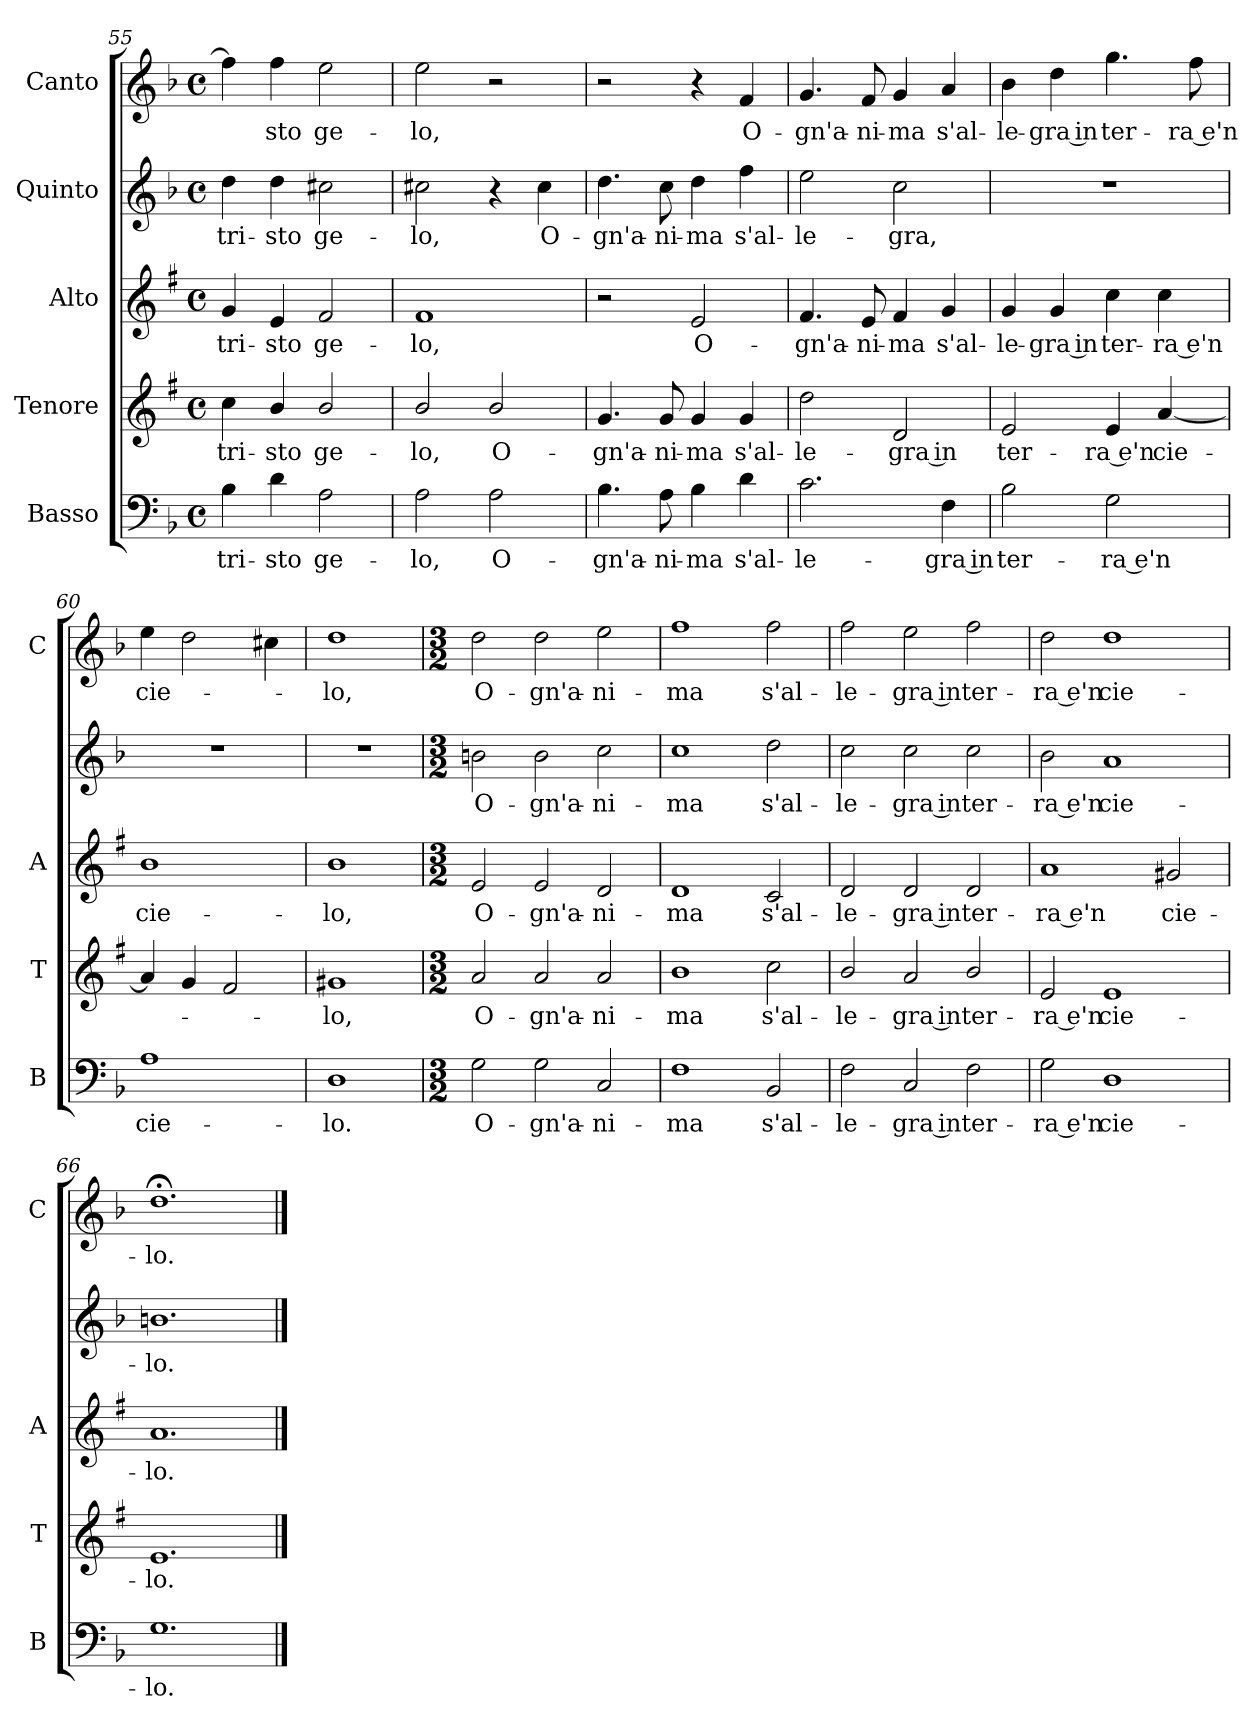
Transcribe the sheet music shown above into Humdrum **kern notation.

**kern	**text	**kern	**text	**kern	**text	**kern	**text	**kern	**text
*part5	*part5	*part4	*part4	*part3	*part3	*part2	*part2	*part1	*part1
*staff5	*staff5	*staff4	*staff4	*staff3	*staff3	*staff2	*staff2	*staff1	*staff1
*I"Basso	*	*I"Tenore	*	*I"Alto	*	*I"Quinto	*	*I"Canto	*
*I'B	*	*I'T	*	*I'A	*	*	*	*I'C	*
*clefF4	*	*clefG2	*	*clefG2	*	*clefG2	*	*clefG2	*
*	*	*ITrd1c2	*	*ITrd1c2	*	*	*	*	*
*k[b-]	*	*k[b-]	*	*k[b-]	*	*k[b-]	*	*k[b-]	*
*F:	*	*F:	*	*F:	*	*F:	*	*F:	*
*M4/4	*	*M4/4	*	*M4/4	*	*M4/4	*	*M4/4	*
*met(c)	*	*met(c)	*	*met(c)	*	*met(c)	*	*met(c)	*
=55	=55	=55	=55	=55	=55	=55	=55	=55	=55
!	!LO:LY:b	!	!LO:LY:b	!	!LO:LY:b	!	!LO:LY:b	!	!
4B-\	tri-	4b-\	tri-	4f/	tri-	4dd\	tri-	4ff\]	.
!	!LO:LY:b	!	!LO:LY:b	!	!LO:LY:b	!	!LO:LY:b	!	!LO:LY:b
4d\	-sto	4a/	-sto	4d/	-sto	4dd\	-sto	4ff\	-sto
!	!LO:LY:b	!	!LO:LY:b	!	!LO:LY:b	!	!LO:LY:b	!	!LO:LY:b
2A\	ge-	2a/	ge-	2e/	ge-	2cc#X\	ge-	2ee\	ge-
!!LO:LB:g=z
=56	=56	=56	=56	=56	=56	=56	=56	=56	=56
!	!LO:LY:b	!	!LO:LY:b	!	!LO:LY:b	!	!LO:LY:b	!	!LO:LY:b
2A\	-lo,	2a/	-lo,	1e	-lo,	2cc#X\	-lo,	2ee\	-lo,
!	!LO:LY:b	!	!LO:LY:b	!	!	!	!	!	!
2A\	O-	2a/	O-	.	.	4r	.	2r	.
!	!	!	!	!	!	!	!LO:LY:b	!	!
.	.	.	.	.	.	4cc#\	O-	.	.
=57	=57	=57	=57	=57	=57	=57	=57	=57	=57
!	!LO:LY:b	!	!LO:LY:b	!	!	!	!LO:LY:b	!	!
4.B-\	-gn'a-	4.f/	-gn'a-	2r	.	4.dd\	-gn'a-	2r	.
!	!LO:LY:b	!	!LO:LY:b	!	!	!	!LO:LY:b	!	!
8A\	-ni-	8f/	-ni-	.	.	8cc\	-ni-	.	.
!	!LO:LY:b	!	!LO:LY:b	!	!LO:LY:b	!	!LO:LY:b	!	!
4B-\	-ma	4f/	-ma	2d/	O-	4dd\	-ma	4r	.
!	!LO:LY:b	!	!LO:LY:b	!	!	!	!LO:LY:b	!	!LO:LY:b
4d\	s'al-	4f/	s'al-	.	.	4ff\	s'al-	4f/	O-
=58	=58	=58	=58	=58	=58	=58	=58	=58	=58
!	!LO:LY:b	!	!LO:LY:b	!	!LO:LY:b	!	!LO:LY:b	!	!LO:LY:b
2.c\	-le-	2cc\	-le-	4.e/	-gn'a-	2ee\	-le-	4.g/	-gn'a-
!	!	!	!	!	!LO:LY:b	!	!	!	!LO:LY:b
.	.	.	.	8d/	-ni-	.	.	8f/	-ni-
!	!	!	!LO:LY:b	!	!LO:LY:b	!	!LO:LY:b	!	!LO:LY:b
.	.	2c/	-gra in	4e/	-ma	2cc\	-gra,	4g/	-ma
!	!LO:LY:b	!	!	!	!LO:LY:b	!	!	!	!LO:LY:b
4F\	-gra in	.	.	4f/	s'al-	.	.	4a/	s'al-
=59	=59	=59	=59	=59	=59	=59	=59	=59	=59
!	!LO:LY:b	!	!LO:LY:b	!	!LO:LY:b	!	!	!	!LO:LY:b
2B-\	ter-	2d/	ter-	4f/	-le-	1r	.	4b-\	-le-
!	!	!	!	!	!LO:LY:b	!	!	!	!LO:LY:b
.	.	.	.	4f/	-gra in	.	.	4dd\	-gra in
!	!LO:LY:b	!	!LO:LY:b	!	!LO:LY:b	!	!	!	!LO:LY:b
2G\	-ra e'n	4d/	-ra e'n	4b-\	ter-	.	.	4.gg\	ter-
!	!	!	!LO:LY:b	!	!LO:LY:b	!	!	!	!
.	.	[4g/	cie-	4b-\	-ra e'n	.	.	.	.
!	!	!	!	!	!	!	!	!	!LO:LY:b
.	.	.	.	.	.	.	.	8ff\	-ra e'n
=60	=60	=60	=60	=60	=60	=60	=60	=60	=60
!	!LO:LY:b	!	!	!	!LO:LY:b	!	!	!	!LO:LY:b
1A	cie-	4g/]	.	1a	cie-	1r	.	4ee\	cie-
.	.	4f/	.	.	.	.	.	2dd\	.
.	.	2e/	.	.	.	.	.	.	.
.	.	.	.	.	.	.	.	4cc#X\	.
=61	=61	=61	=61	=61	=61	=61	=61	=61	=61
!	!LO:LY:b	!	!LO:LY:b	!	!LO:LY:b	!	!	!	!LO:LY:b
1D	-lo.	1f#X	-lo,	1a	-lo,	1r	.	1dd	-lo,
!!LO:LB:g=z
=62	=62	=62	=62	=62	=62	=62	=62	=62	=62
*M3/2	*	*M3/2	*	*M3/2	*	*M3/2	*	*M3/2	*
!	!LO:LY:b	!	!LO:LY:b	!	!LO:LY:b	!	!LO:LY:b	!	!LO:LY:b
2G\	O-	2g/	O-	2d/	O-	2bn\	O-	2dd\	O-
!	!LO:LY:b	!	!LO:LY:b	!	!LO:LY:b	!	!LO:LY:b	!	!LO:LY:b
2G\	-gn'a-	2g/	-gn'a-	2d/	-gn'a-	2b\	-gn'a-	2dd\	-gn'a-
!	!LO:LY:b	!	!LO:LY:b	!	!LO:LY:b	!	!LO:LY:b	!	!LO:LY:b
2C/	-ni-	2g/	-ni-	2c/	-ni-	2cc\	-ni-	2ee\	-ni-
=63	=63	=63	=63	=63	=63	=63	=63	=63	=63
!	!LO:LY:b	!	!LO:LY:b	!	!LO:LY:b	!	!LO:LY:b	!	!LO:LY:b
1F	-ma	1a	-ma	1c	-ma	1cc	-ma	1ff	-ma
!	!LO:LY:b	!	!LO:LY:b	!	!LO:LY:b	!	!LO:LY:b	!	!LO:LY:b
2BB-/	s'al-	2b-\	s'al-	2B-/	s'al-	2dd\	s'al-	2ff\	s'al-
=64	=64	=64	=64	=64	=64	=64	=64	=64	=64
!	!LO:LY:b	!	!LO:LY:b	!	!LO:LY:b	!	!LO:LY:b	!	!LO:LY:b
2F\	-le-	2a/	-le-	2c/	-le-	2cc\	-le-	2ff\	-le-
!	!LO:LY:b	!	!LO:LY:b	!	!LO:LY:b	!	!LO:LY:b	!	!LO:LY:b
2C/	-gra in	2g/	-gra in	2c/	-gra in	2cc\	-gra in	2ee\	-gra in
!	!LO:LY:b	!	!LO:LY:b	!	!LO:LY:b	!	!LO:LY:b	!	!LO:LY:b
2F\	ter-	2a/	ter-	2c/	ter-	2cc\	ter-	2ff\	ter-
=65	=65	=65	=65	=65	=65	=65	=65	=65	=65
!	!LO:LY:b	!	!LO:LY:b	!	!LO:LY:b	!	!LO:LY:b	!	!LO:LY:b
2G\	-ra e'n	2d/	-ra e'n	1g	-ra e'n	2b-\	-ra e'n	2dd\	-ra e'n
!	!LO:LY:b	!	!LO:LY:b	!	!	!	!LO:LY:b	!	!LO:LY:b
1D	cie-	1d	cie-	.	.	1a	cie-	1dd	cie-
!	!	!	!	!	!LO:LY:b	!	!	!	!
.	.	.	.	2f#X/	cie-	.	.	.	.
=66	=66	=66	=66	=66	=66	=66	=66	=66	=66
!	!LO:LY:b	!	!LO:LY:b	!	!LO:LY:b	!	!LO:LY:b	!	!LO:LY:b
1.G	-lo.	1.d	-lo.	1.g	-lo.	1.bn	-lo.	1.dd;<	-lo.
==	==	==	==	==	==	==	==	==	==
*-	*-	*-	*-	*-	*-	*-	*-	*-	*-
